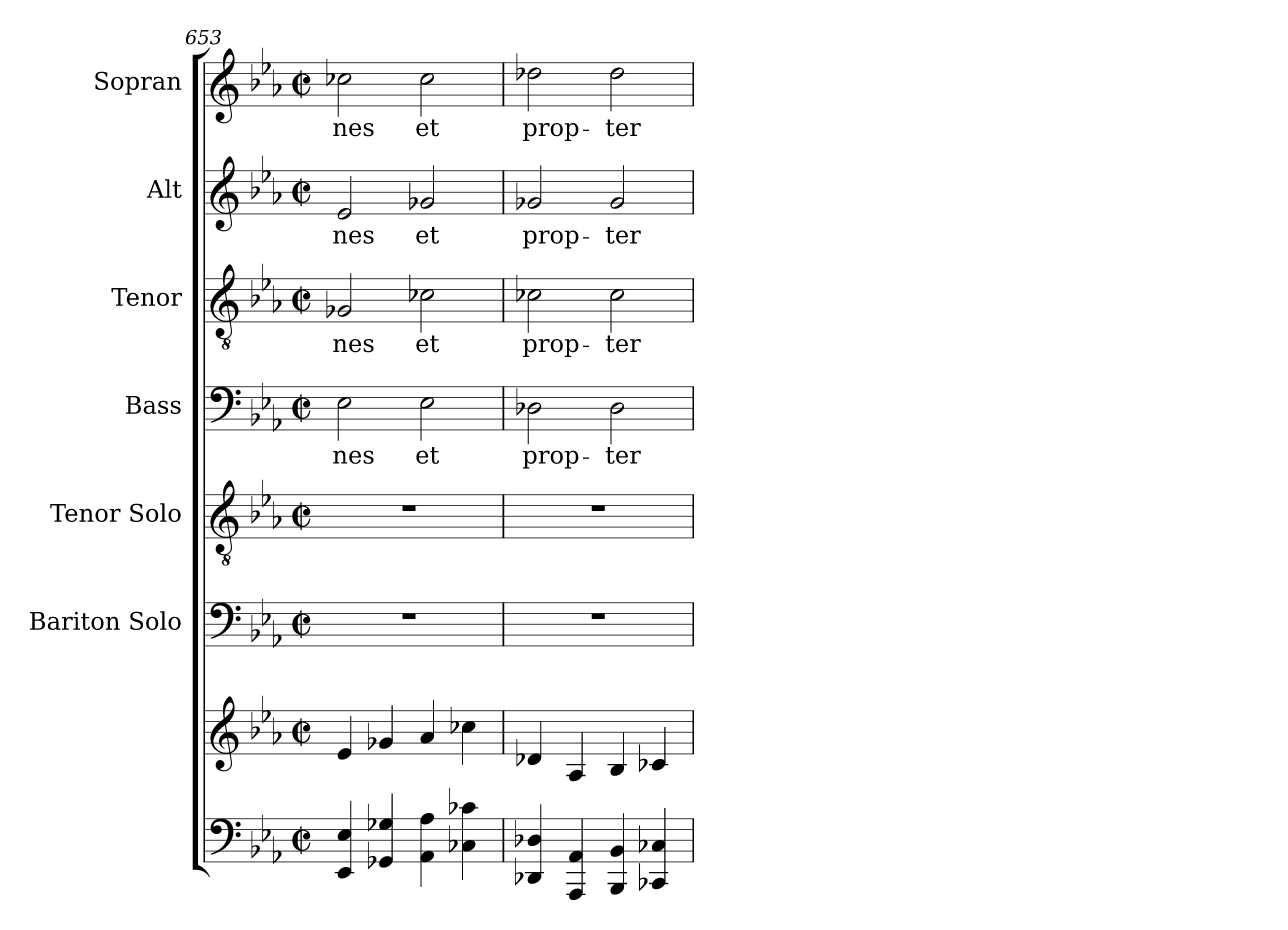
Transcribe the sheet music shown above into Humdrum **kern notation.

**kern	**kern	**kern	**kern	**kern	**text	**kern	**text	**kern	**text	**kern	**text
*part7	*part7	*part6	*part5	*part4	*part4	*part3	*part3	*part2	*part2	*part1	*part1
*staff8	*staff7	*staff6	*staff5	*staff4	*staff4	*staff3	*staff3	*staff2	*staff2	*staff1	*staff1
*	*	*I"Bariton Solo	*I"Tenor Solo	*I"Bass	*	*I"Tenor	*	*I"Alt	*	*I"Sopran	*
*	*	*	*	*I'B.	*	*I'T.	*	*I'A.	*	*I'S.	*
*clefF4	*clefG2	*clefF4	*clefGv2	*clefF4	*	*clefGv2	*	*clefG2	*	*clefG2	*
*k[b-e-a-]	*k[b-e-a-]	*k[b-e-a-]	*k[b-e-a-]	*k[b-e-a-]	*	*k[b-e-a-]	*	*k[b-e-a-]	*	*k[b-e-a-]	*
*E-:	*E-:	*E-:	*E-:	*E-:	*	*E-:	*	*E-:	*	*E-:	*
*M2/2	*M2/2	*M2/2	*M2/2	*M2/2	*	*M2/2	*	*M2/2	*	*M2/2	*
*met(c|)	*met(c|)	*met(c|)	*met(c|)	*met(c|)	*	*met(c|)	*	*met(c|)	*	*met(c|)	*
=653	=653	=653	=653	=653	=653	=653	=653	=653	=653	=653	=653
!	!	!	!	!	!LO:LY:b	!	!LO:LY:b	!	!LO:LY:b	!	!LO:LY:b
4EE-/ 4E-/	4e-/	1r	1r	2E-\	-nes	2G-X/	-nes	2e-/	-nes	2cc-X\	-nes
4GG-X/ 4G-X/	4g-X/	.	.	.	.	.	.	.	.	.	.
!	!	!	!	!	!LO:LY:b	!	!LO:LY:b	!	!LO:LY:b	!	!LO:LY:b
4AA-\ 4A-\	4a-/	.	.	2E-\	et	2c-X\	et	2g-X/	et	2cc-\	et
4C-X\ 4c-X\	4cc-X\	.	.	.	.	.	.	.	.	.	.
=654	=654	=654	=654	=654	=654	=654	=654	=654	=654	=654	=654
!	!	!	!	!	!LO:LY:b	!	!LO:LY:b	!	!LO:LY:b	!	!LO:LY:b
4DD-X/ 4D-X/	4d-X/	1r	1r	2D-X\	prop-	2c-X\	prop-	2g-X/	prop-	2dd-X\	prop-
4AAA-/ 4AA-/	4A-/	.	.	.	.	.	.	.	.	.	.
!	!	!	!	!	!LO:LY:b	!	!LO:LY:b	!	!LO:LY:b	!	!LO:LY:b
4BBB-/ 4BB-/	4B-/	.	.	2D-\	-ter	2c-\	-ter	2g-/	-ter	2dd-\	-ter
4CC-X/ 4C-X/	4c-X/	.	.	.	.	.	.	.	.	.	.
=	=	=	=	=	=	=	=	=	=	=	=
*-	*-	*-	*-	*-	*-	*-	*-	*-	*-	*-	*-
